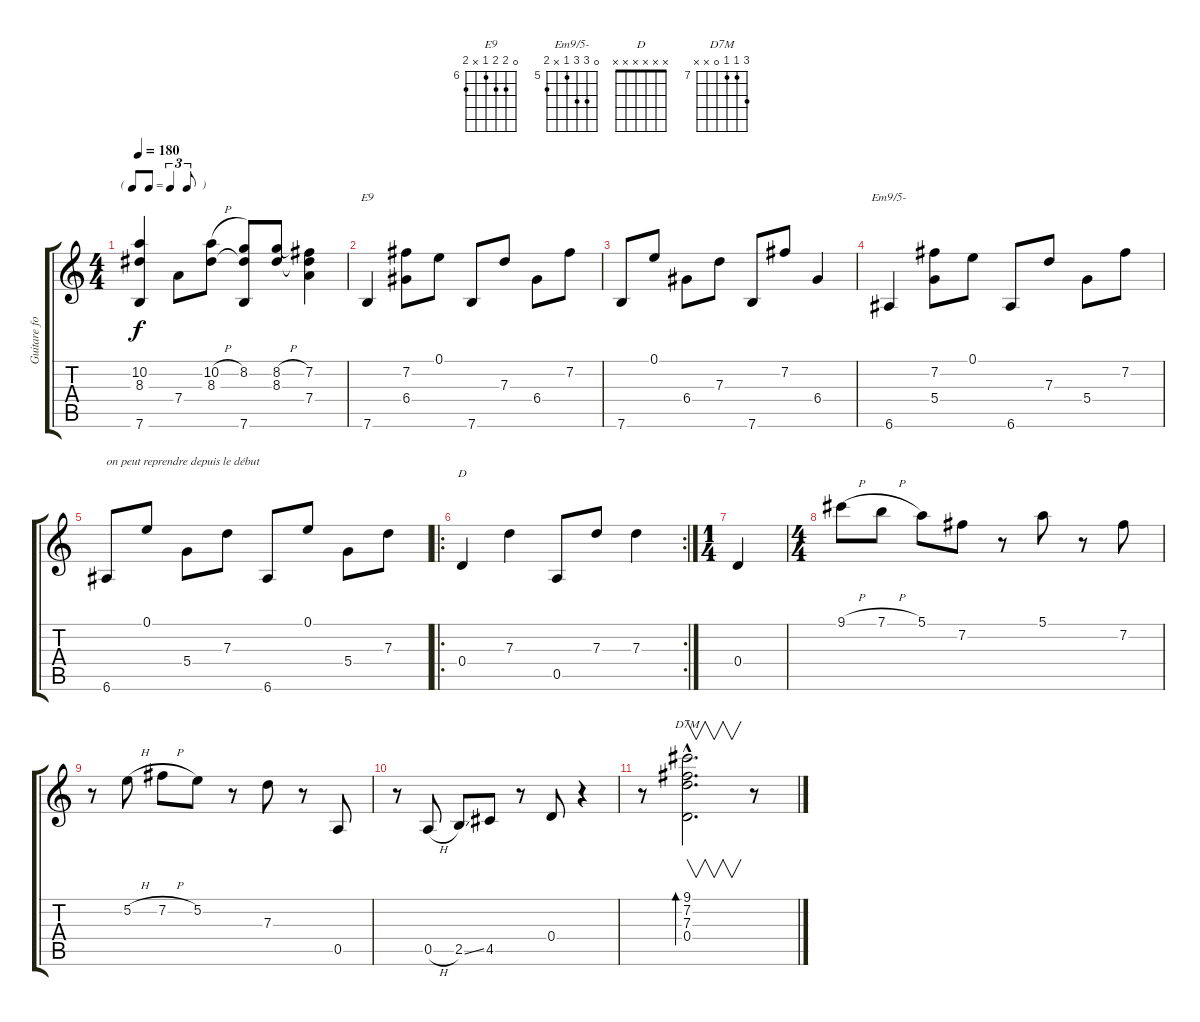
\track ("Guitare folk" "Guitare fo") {instrument acousticguitarnylon}
\staff {score tabs}
\tuning (E4 B3 G3 D3 A2 E2) {hide}
\chord ("E9" 0 7 7 6 x 7) {firstfret 6}
\chord ("Em9/5-" 0 7 7 5 x 6) {firstfret 5}
\chord ("D" x x x x x x) {firstfret 0}
\chord ("D7M" 9 7 7 0 x x) {firstfret 7}
\ts (4 4)
\tf triplet8th
\tempo 180
\clef g2
\ks c
(10.2 8.3 7.6).4{dy f} 7.4.8 (10.2{h} 8.3).8 (8.2 8.3{t} 7.6).8 (8.2{h} 8.3).8 (7.2 8.3{t} 7.4).4 |
7.6.4{ch "E9"} (7.2 6.4).8 0.1.8 7.6.8 7.3.8 6.4.8 7.2.8 |
7.6.8 0.1.8 6.4.8 7.3.8 7.6.8 7.2.8 6.4.4 |
6.6.4{ch "Em9/5-"} (7.2 5.4).8 0.1.8 6.6.8 7.3.8 5.4.8 7.2.8 |
6.6.8{txt "on peut reprendre depuis le début"} 0.1.8 5.4.8 7.3.8 6.6.8 0.1.8 5.4.8 7.3.8 |
\ro
\rc 2
0.4.4{ch "D"} 7.3.4 0.5.8 7.3.8 7.3.4 |
\ts (1 4)
0.4.4 |
\ts (4 4)
9.1{h}.8 7.1{h}.8 5.1.8 7.2.8 r.8 5.1.8 r.8 7.2.8 |
r.8 5.2{h}.8 7.2{h}.8 5.2.8 r.8 7.3.8 r.8 0.5.8 |
r.8 0.5{h}.8 2.5{ss}.8 4.5.8 r.8 0.4.8 r.4 |
r.8 (9.1{hac} 7.2{hac} 7.3{hac} 0.4{hac}).2{v d bd 240 ch "D7M"} r.8
